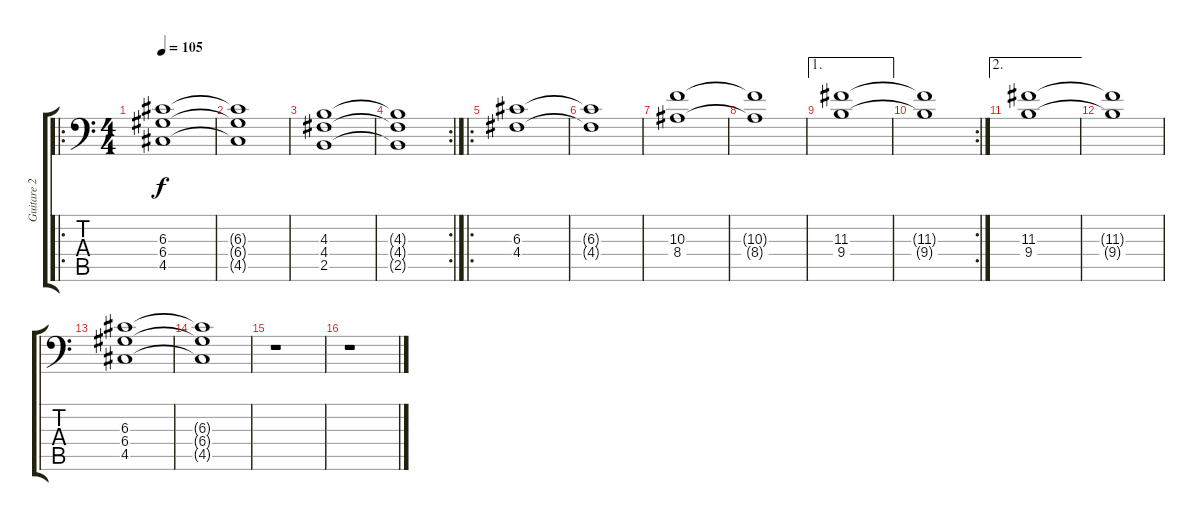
\track ("Guitare 2" "Guitare 2") {instrument distortionguitar}
\staff {score tabs}
\tuning (E3 B2 G2 D2 A1 E1) {hide}
\ro
\ts (4 4)
\tempo 105
\clef f4
\ks c
(6.3 6.4 4.5).1{dy f} |
(6.3{t} 6.4{t} 4.5{t}).1 |
(4.3 4.4 2.5).1 |
\rc 2
(4.3{t} 4.4{t} 2.5{t}).1 |
\ro
(6.3 4.4).1 |
(6.3{t} 4.4{t}).1 |
(10.3 8.4).1 |
(10.3{t} 8.4{t}).1 |
\ae 1
(11.3 9.4).1 |
\rc 2
(11.3{t} 9.4{t}).1 |
\ae 2
(11.3 9.4).1 |
(11.3{t} 9.4{t}).1 |
(6.3 6.4 4.5).1 |
(6.3{t} 6.4{t} 4.5{t}).1 |
r.1 |
r.1
